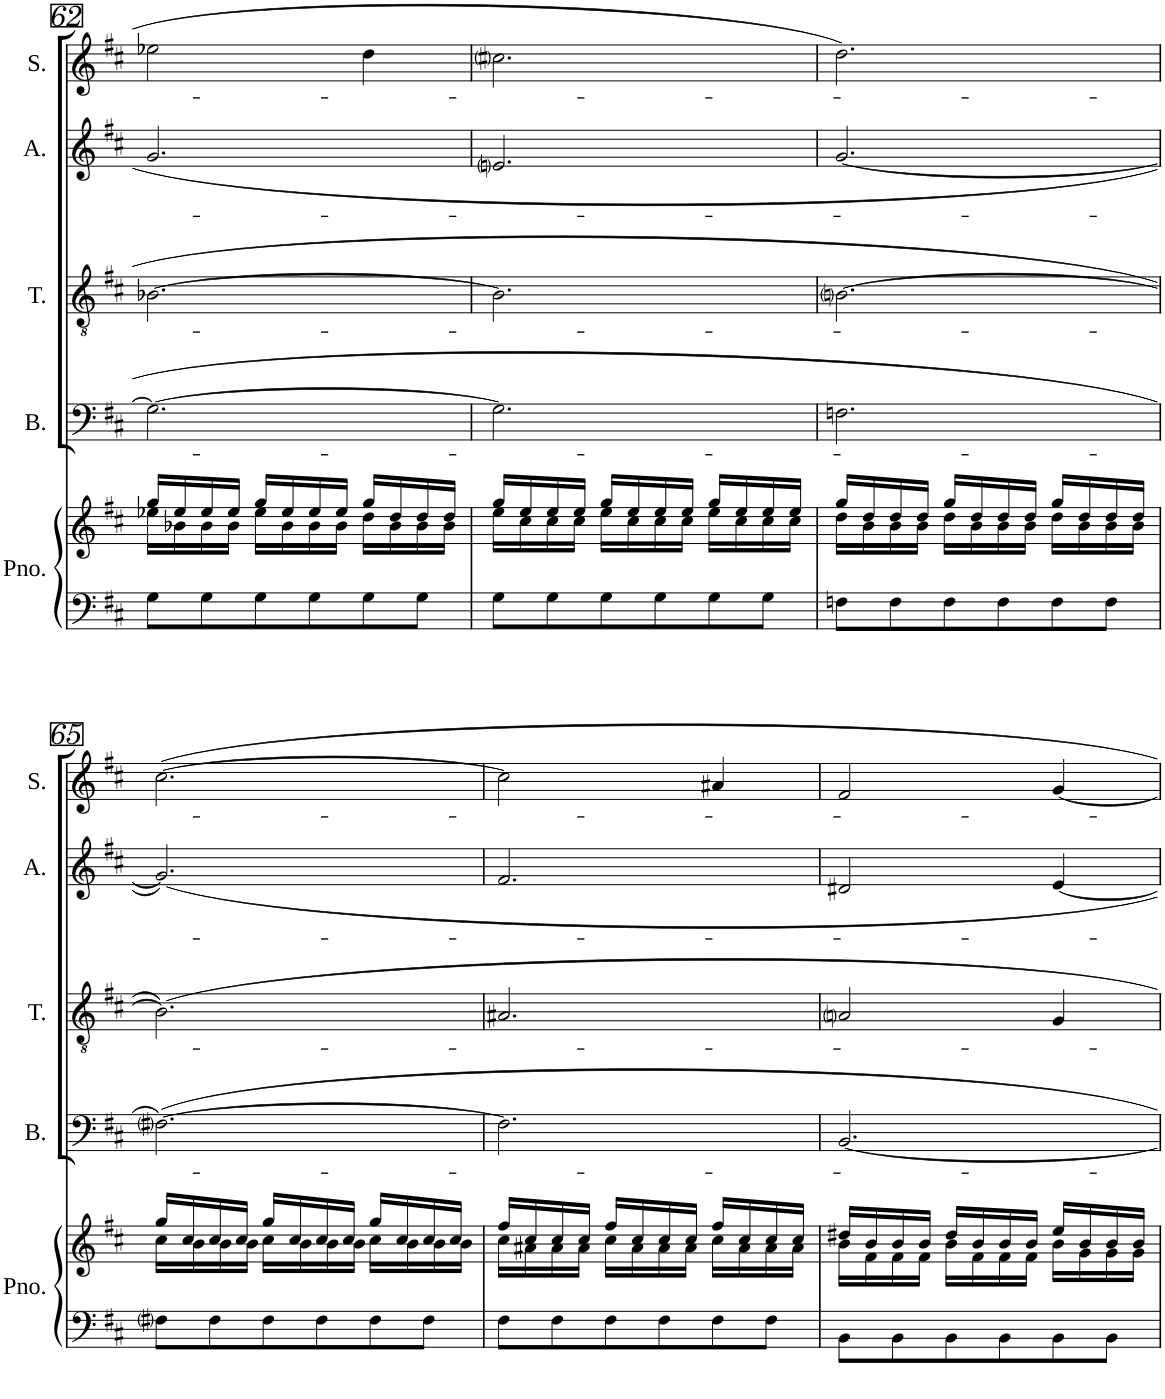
**kern	**kern	**kern	**kern	**kern	**kern
*part5	*part5	*part4	*part3	*part2	*part1
*staff6	*staff5	*staff4	*staff3	*staff2	*staff1
*I"Piano	*	*I"Bass	*I"Tenor	*I"Alto	*I"Soprano
*I'Pno.	*	*I'B.	*I'T.	*I'A.	*I'S.
!!LO:PB:g=z
*clefF4	*clefG2	*clefF4	*clefGv2	*clefG2	*clefG2
*	*	*Trd7c12	*	*	*
*k[f#c#]	*k[f#c#]	*k[f#c#]	*k[f#c#]	*k[f#c#]	*k[f#c#]
*M3/4	*M3/4	*M3/4	*M3/4	*M3/4	*M3/4
=62	=62	=62	=62	=62	=62
*	*^	*	*	*	*
8G\L	16gg/LL	16ee-X\LL	2.G\_	[2.B-X\	2.g/	2ee-X\
.	16ee-/	16b-X\	.	.	.	.
8G\	16ee-/	16b-\	.	.	.	.
.	16ee-/JJ	16b-\JJ	.	.	.	.
8G\	16gg/LL	16ee-\LL	.	.	.	.
.	16ee-/	16b-\	.	.	.	.
8G\	16ee-/	16b-\	.	.	.	.
.	16ee-/JJ	16b-\JJ	.	.	.	.
8G\	16gg/LL	16dd\LL	.	.	.	4dd\
.	16dd/	16b-\	.	.	.	.
8G\J	16dd/	16b-\	.	.	.	.
.	16dd/JJ	16b-\JJ	.	.	.	.
=63	=63	=63	=63	=63	=63	=63
8G\L	16gg/LL	16ee\LL	2.G\]	2.B-\]	2.eni/	2.cc#i\
.	16ee/	16cc#\	.	.	.	.
8G\	16ee/	16cc#\	.	.	.	.
.	16ee/JJ	16cc#\JJ	.	.	.	.
8G\	16gg/LL	16ee\LL	.	.	.	.
.	16ee/	16cc#\	.	.	.	.
8G\	16ee/	16cc#\	.	.	.	.
.	16ee/JJ	16cc#\JJ	.	.	.	.
8G\	16gg/LL	16ee\LL	.	.	.	.
.	16ee/	16cc#\	.	.	.	.
8G\J	16ee/	16cc#\	.	.	.	.
.	16ee/JJ	16cc#\JJ	.	.	.	.
=64	=64	=64	=64	=64	=64	=64
8Fn\L	16gg/LL	16dd\LL	2.Fn\	[2.Bni\	[2.g/	2.dd\
.	16dd/	16b\	.	.	.	.
8F\	16dd/	16b\	.	.	.	.
.	16dd/JJ	16b\JJ	.	.	.	.
8F\	16gg/LL	16dd\LL	.	.	.	.
.	16dd/	16b\	.	.	.	.
8F\	16dd/	16b\	.	.	.	.
.	16dd/JJ	16b\JJ	.	.	.	.
8F\	16gg/LL	16dd\LL	.	.	.	.
.	16dd/	16b\	.	.	.	.
8F\J	16dd/	16b\	.	.	.	.
.	16dd/JJ	16b\JJ	.	.	.	.
!!LO:LB:g=z
=65	=65	=65	=65	=65	=65	=65
8F#i\L	16gg/LL	16cc#\LL	[2.F#i\	2.B\]	2.g/]	[2.cc#\
.	16cc#/	16b\	.	.	.	.
8F#\	16cc#/	16b\	.	.	.	.
.	16cc#/JJ	16b\JJ	.	.	.	.
8F#\	16gg/LL	16cc#\LL	.	.	.	.
.	16cc#/	16b\	.	.	.	.
8F#\	16cc#/	16b\	.	.	.	.
.	16cc#/JJ	16b\JJ	.	.	.	.
8F#\	16gg/LL	16cc#\LL	.	.	.	.
.	16cc#/	16b\	.	.	.	.
8F#\J	16cc#/	16b\	.	.	.	.
.	16cc#/JJ	16b\JJ	.	.	.	.
=66	=66	=66	=66	=66	=66	=66
8F#\L	16ff#/LL	16cc#\LL	2.F#\]	2.A#X/	2.f#/	2cc#\]
.	16cc#/	16a#X\	.	.	.	.
8F#\	16cc#/	16a#\	.	.	.	.
.	16cc#/JJ	16a#\JJ	.	.	.	.
8F#\	16ff#/LL	16cc#\LL	.	.	.	.
.	16cc#/	16a#\	.	.	.	.
8F#\	16cc#/	16a#\	.	.	.	.
.	16cc#/JJ	16a#\JJ	.	.	.	.
8F#\	16ff#/LL	16cc#\LL	.	.	.	4a#X/
.	16cc#/	16a#\	.	.	.	.
8F#\J	16cc#/	16a#\	.	.	.	.
.	16cc#/JJ	16a#\JJ	.	.	.	.
=67	=67	=67	=67	=67	=67	=67
8BB\L	16dd#X/LL	16b\LL	[2.BB/	2Ani/	2d#X/	2f#/
.	16b/	16f#\	.	.	.	.
8BB\	16b/	16f#\	.	.	.	.
.	16b/JJ	16f#\JJ	.	.	.	.
8BB\	16dd#/LL	16b\LL	.	.	.	.
.	16b/	16f#\	.	.	.	.
8BB\	16b/	16f#\	.	.	.	.
.	16b/JJ	16f#\JJ	.	.	.	.
8BB\	16ee/LL	16b\LL	.	4G/	[4e/	[4g/
.	16b/	16g\	.	.	.	.
8BB\J	16b/	16g\	.	.	.	.
.	16b/JJ	16g\JJ	.	.	.	.
*	*v	*v	*	*	*	*
=	=	=	=	=	=
*-	*-	*-	*-	*-	*-
